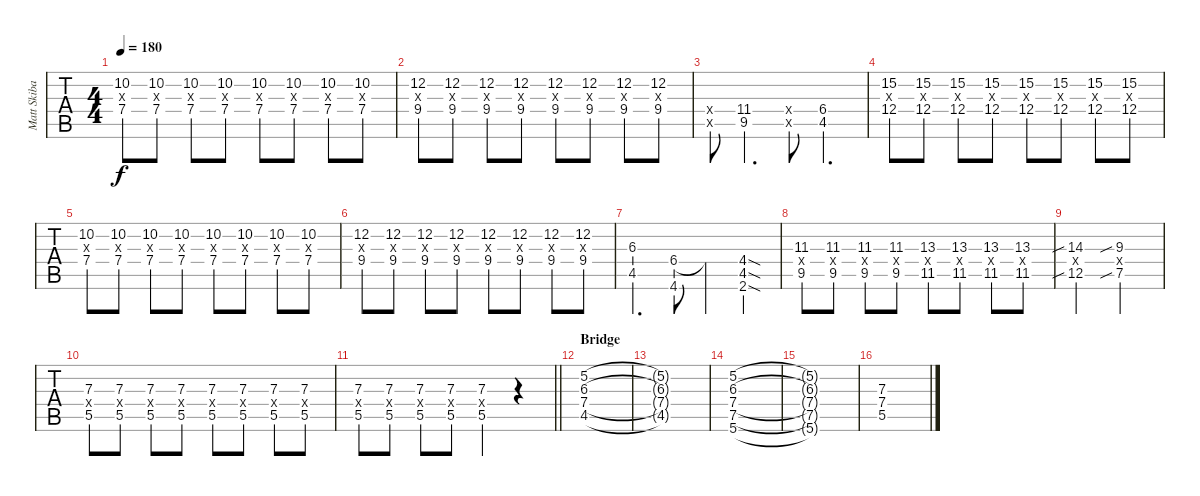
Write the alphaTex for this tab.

\track ("Matt Skiba - Guitar Two" "Matt Skiba") {instrument distortionguitar}
\staff {tabs}
\tuning (E4 B3 G3 D3 A2 E2) {hide}
\ts (4 4)
\tempo 180
\clef g2
\ks a
(10.2 7.3{x} 7.4).8{dy f} (10.2 7.3{x} 7.4).8 (10.2 7.3{x} 7.4).8 (10.2 7.3{x} 7.4).8 (10.2 7.3{x} 7.4).8 (10.2 7.3{x} 7.4).8 (10.2 7.3{x} 7.4).8 (10.2 7.3{x} 7.4).8 |
(12.2 9.3{x} 9.4).8 (12.2 9.3{x} 9.4).8 (12.2 9.3{x} 9.4).8 (12.2 9.3{x} 9.4).8 (12.2 9.3{x} 9.4).8 (12.2 9.3{x} 9.4).8 (12.2 9.3{x} 9.4).8 (12.2 9.3{x} 9.4).8 |
(9.4{x} 7.5{x}).8 (11.4 9.5).4{d} (6.4{x} 4.5{x}).8 (6.4 4.5).4{d} |
(15.2 12.3{x} 12.4).8 (15.2 12.3{x} 12.4).8 (15.2 12.3{x} 12.4).8 (15.2 12.3{x} 12.4).8 (15.2 12.3{x} 12.4).8 (15.2 12.3{x} 12.4).8 (15.2 12.3{x} 12.4).8 (15.2 12.3{x} 12.4).8 |
(10.2 7.3{x} 7.4).8 (10.2 7.3{x} 7.4).8 (10.2 7.3{x} 7.4).8 (10.2 7.3{x} 7.4).8 (10.2 7.3{x} 7.4).8 (10.2 7.3{x} 7.4).8 (10.2 7.3{x} 7.4).8 (10.2 7.3{x} 7.4).8 |
(12.2 9.3{x} 9.4).8 (12.2 9.3{x} 9.4).8 (12.2 9.3{x} 9.4).8 (12.2 9.3{x} 9.4).8 (12.2 9.3{x} 9.4).8 (12.2 9.3{x} 9.4).8 (12.2 9.3{x} 9.4).8 (12.2 9.3{x} 9.4).8 |
(6.3 4.5).4{d balance 4} (6.4 4.6).8 6.4{t}.4 (4.4{sod} 4.5{sod} 2.6{sod}).4 |
(11.3 9.4{x} 9.5).8 (11.3 9.4{x} 9.5).8 (11.3 9.4{x} 9.5).8 (11.3 9.4{x} 9.5).8 (13.3 11.4{x} 11.5).8 (13.3 11.4{x} 11.5).8 (13.3 11.4{x} 11.5).8 (13.3 11.4{x} 11.5).8 |
(14.3{sib} 12.4{x} 12.5{sib}).2 (9.3{sib} 7.4{x} 7.5{sib}).2 |
(7.3 5.4{x} 5.5).8 (7.3 5.4{x} 5.5).8 (7.3 5.4{x} 5.5).8 (7.3 5.4{x} 5.5).8 (7.3 5.4{x} 5.5).8 (7.3 5.4{x} 5.5).8 (7.3 5.4{x} 5.5).8 (7.3 5.4{x} 5.5).8 |
\barLineRight lightlight
(7.3 5.4{x} 5.5).8 (7.3 5.4{x} 5.5).8 (7.3 5.4{x} 5.5).8 (7.3 5.4{x} 5.5).8 (7.3 5.4{x} 5.5).4 r.4 |
\section ("" "Bridge")
(5.2 6.3 7.4 4.5).1{balance 16} |
(5.2{t} 6.3{t} 7.4{t} 4.5{t}).1 |
(5.2 6.3 7.4 7.5 5.6).1 |
(5.2{t} 6.3{t} 7.4{t} 7.5{t} 5.6{t}).1 |
(7.3 7.4 5.5).1
